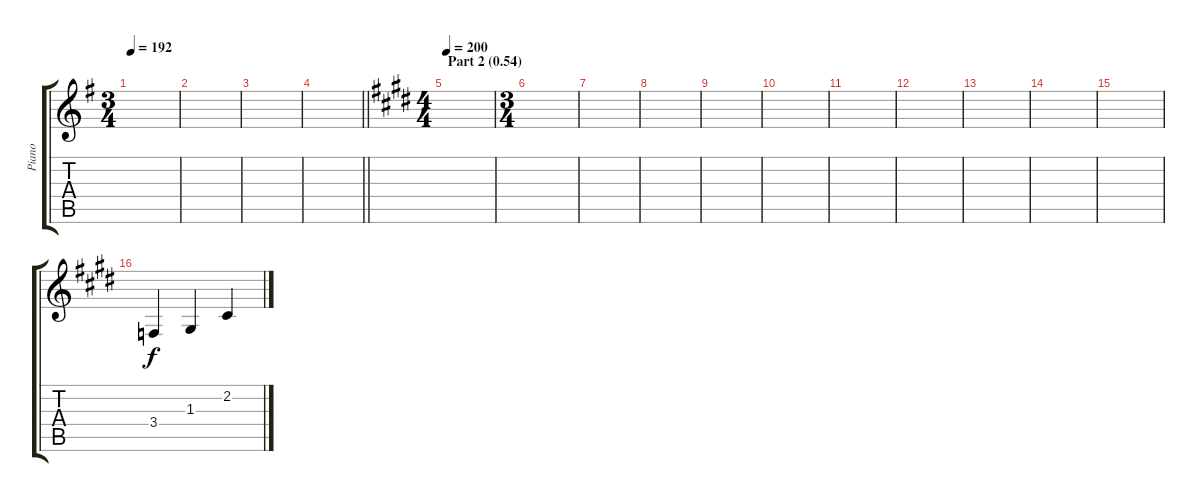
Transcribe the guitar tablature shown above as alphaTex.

\track ("Piano" "Piano") {instrument electricpiano1}
\staff {score tabs}
\tuning (E4 B3 G3 D3 A2 E2) {hide}
\ts (3 4)
\tempo 192
\clef g2
\ks g
|
|
|
\barLineRight lightlight
|
\ts (4 4)
\section ("" "Part 2 (0.54)")
\tempo 200
\ks e
|
\ts (3 4)
|
|
|
|
|
|
|
|
|
|
3.4.4 1.3.4 2.2.4
